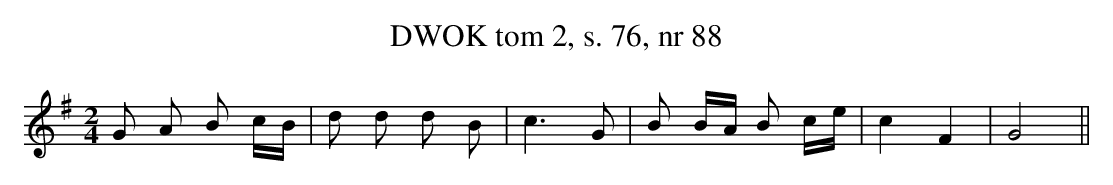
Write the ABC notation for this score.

X:1
T: DWOK tom 2, s. 76, nr 88
L: 1/16
M: 2/4
K: G
G2 A2 B2 cB |\
d2 d2 d2 B2 |\
c6 G2 |\
B2 BA B2 ce |\
c4 F4 |\
G8 ||
